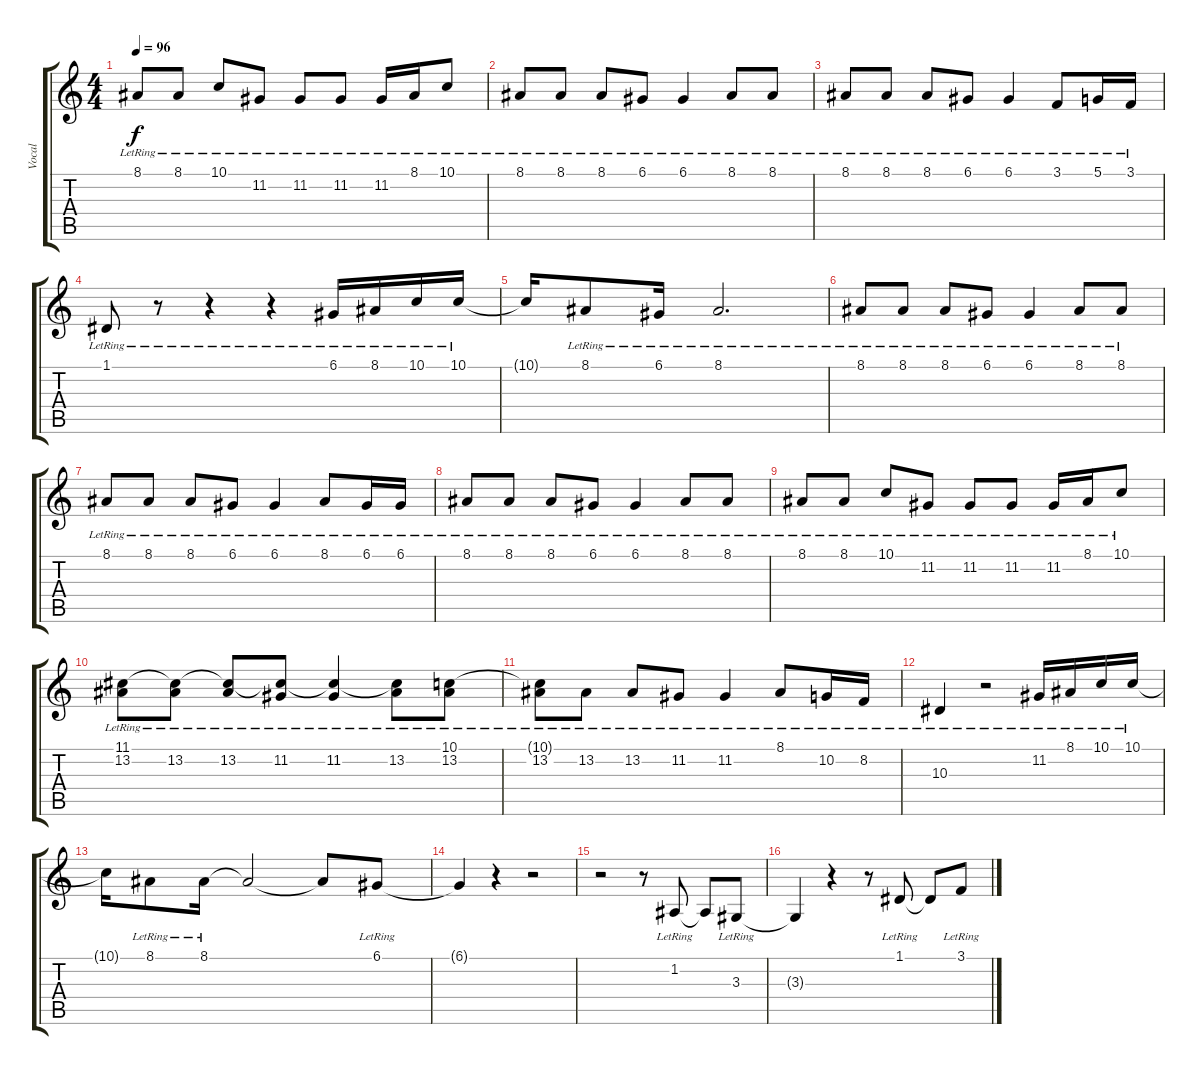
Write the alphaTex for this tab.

\track ("Vocal" "Vocal") {instrument acousticgrandpiano}
\staff {score tabs}
\tuning (D4 A3 F3 C3 G2 C2) {hide}
\ts (4 4)
\tempo 96
\clef g2
\ks aminor
8.1{lr}.8{dy f} 8.1{lr}.8 10.1{lr}.8 11.2{lr}.8 11.2{lr}.8 11.2{lr}.8 11.2{lr}.16 8.1{lr}.16 10.1{lr}.8 |
8.1{lr}.8 8.1{lr}.8 8.1{lr}.8 6.1{lr}.8 6.1{lr}.4 8.1{lr}.8 8.1{lr}.8 |
8.1{lr}.8 8.1{lr}.8 8.1{lr}.8 6.1{lr}.8 6.1{lr}.4 3.1{lr}.8 5.1{lr}.16 3.1{lr}.16 |
1.1{lr}.8 r.8 r.4 r.4 6.1{lr}.16 8.1{lr}.16 10.1{lr}.16 10.1{lr}.16 |
10.1{t}.16 8.1{lr}.8 6.1{lr}.16 8.1{lr}.2{d} |
8.1{lr}.8 8.1{lr}.8 8.1{lr}.8 6.1{lr}.8 6.1{lr}.4 8.1{lr}.8 8.1{lr}.8 |
8.1{lr}.8 8.1{lr}.8 8.1{lr}.8 6.1{lr}.8 6.1{lr}.4 8.1{lr}.8 6.1{lr}.16 6.1{lr}.16 |
8.1{lr}.8 8.1{lr}.8 8.1{lr}.8 6.1{lr}.8 6.1{lr}.4 8.1{lr}.8 8.1{lr}.8 |
8.1{lr}.8 8.1{lr}.8 10.1{lr}.8 11.2{lr}.8 11.2{lr}.8 11.2{lr}.8 11.2{lr}.16 8.1{lr}.16 10.1{lr}.8 |
(11.1{lr} 13.2{lr}).8 (11.1{t} 13.2{lr}).8 (11.1{t} 13.2{lr}).8 (11.1{t} 11.2{lr}).8 (11.1{t} 11.2{lr}).4 (11.1{t} 13.2{lr}).8 (10.1{lr} 13.2{lr}).8 |
(10.1{t} 13.2{lr}).8 13.2{lr}.8 13.2{lr}.8 11.2{lr}.8 11.2{lr}.4 8.1{lr}.8 10.2{lr}.16 8.2{lr}.16 |
10.3{lr}.4 r.2 11.2{lr}.16 8.1{lr}.16 10.1{lr}.16 10.1{lr}.16 |
10.1{t}.16 8.1{lr}.8 8.1{lr}.16 8.1{t}.2 8.1{t}.8 6.1{lr}.8 |
6.1{t}.4 r.4 r.2 |
r.2 r.8 1.2{lr}.8 1.2{t}.8 3.3{lr}.8 |
3.3{t}.4 r.4 r.8 1.1{lr}.8 1.1{t}.8 3.1{lr}.8
